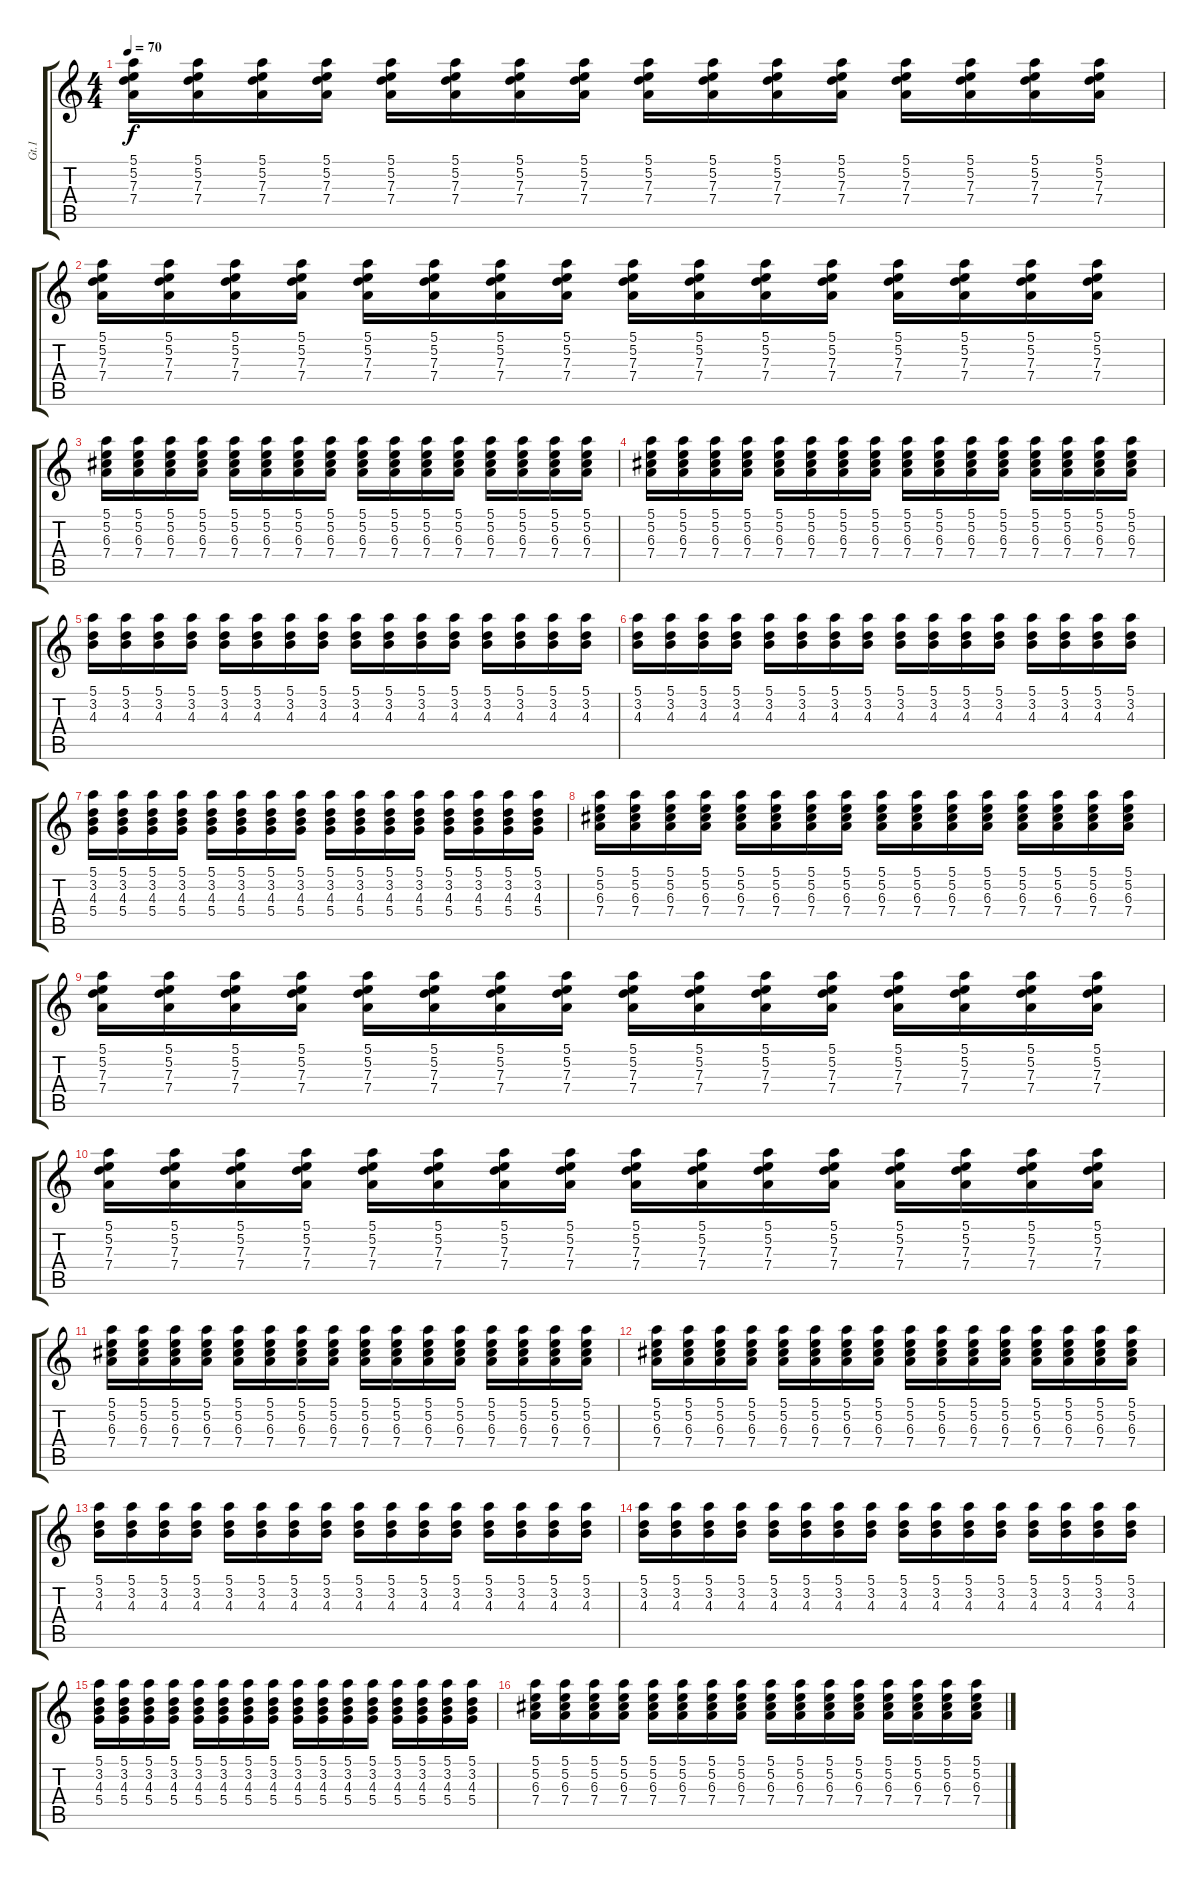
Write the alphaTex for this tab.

\track ("Gt.1" "Gt.1") {instrument distortionguitar}
\staff {score tabs}
\tuning (E4 B3 G3 D3 A2 E2) {hide}
\ts (4 4)
\tempo 70
\clef g2
\ks c
(5.1 5.2 7.3 7.4).16{dy f} (5.1 5.2 7.3 7.4).16 (5.1 5.2 7.3 7.4).16 (5.1 5.2 7.3 7.4).16 (5.1 5.2 7.3 7.4).16 (5.1 5.2 7.3 7.4).16 (5.1 5.2 7.3 7.4).16 (5.1 5.2 7.3 7.4).16 (5.1 5.2 7.3 7.4).16 (5.1 5.2 7.3 7.4).16 (5.1 5.2 7.3 7.4).16 (5.1 5.2 7.3 7.4).16 (5.1 5.2 7.3 7.4).16 (5.1 5.2 7.3 7.4).16 (5.1 5.2 7.3 7.4).16 (5.1 5.2 7.3 7.4).16 |
(5.1 5.2 7.3 7.4).16 (5.1 5.2 7.3 7.4).16 (5.1 5.2 7.3 7.4).16 (5.1 5.2 7.3 7.4).16 (5.1 5.2 7.3 7.4).16 (5.1 5.2 7.3 7.4).16 (5.1 5.2 7.3 7.4).16 (5.1 5.2 7.3 7.4).16 (5.1 5.2 7.3 7.4).16 (5.1 5.2 7.3 7.4).16 (5.1 5.2 7.3 7.4).16 (5.1 5.2 7.3 7.4).16 (5.1 5.2 7.3 7.4).16 (5.1 5.2 7.3 7.4).16 (5.1 5.2 7.3 7.4).16 (5.1 5.2 7.3 7.4).16 |
(5.1 5.2 6.3 7.4).16 (5.1 5.2 6.3 7.4).16 (5.1 5.2 6.3 7.4).16 (5.1 5.2 6.3 7.4).16 (5.1 5.2 6.3 7.4).16 (5.1 5.2 6.3 7.4).16 (5.1 5.2 6.3 7.4).16 (5.1 5.2 6.3 7.4).16 (5.1 5.2 6.3 7.4).16 (5.1 5.2 6.3 7.4).16 (5.1 5.2 6.3 7.4).16 (5.1 5.2 6.3 7.4).16 (5.1 5.2 6.3 7.4).16 (5.1 5.2 6.3 7.4).16 (5.1 5.2 6.3 7.4).16 (5.1 5.2 6.3 7.4).16 |
(5.1 5.2 6.3 7.4).16 (5.1 5.2 6.3 7.4).16 (5.1 5.2 6.3 7.4).16 (5.1 5.2 6.3 7.4).16 (5.1 5.2 6.3 7.4).16 (5.1 5.2 6.3 7.4).16 (5.1 5.2 6.3 7.4).16 (5.1 5.2 6.3 7.4).16 (5.1 5.2 6.3 7.4).16 (5.1 5.2 6.3 7.4).16 (5.1 5.2 6.3 7.4).16 (5.1 5.2 6.3 7.4).16 (5.1 5.2 6.3 7.4).16 (5.1 5.2 6.3 7.4).16 (5.1 5.2 6.3 7.4).16 (5.1 5.2 6.3 7.4).16 |
(5.1 3.2 4.3).16 (5.1 3.2 4.3).16 (5.1 3.2 4.3).16 (5.1 3.2 4.3).16 (5.1 3.2 4.3).16 (5.1 3.2 4.3).16 (5.1 3.2 4.3).16 (5.1 3.2 4.3).16 (5.1 3.2 4.3).16 (5.1 3.2 4.3).16 (5.1 3.2 4.3).16 (5.1 3.2 4.3).16 (5.1 3.2 4.3).16 (5.1 3.2 4.3).16 (5.1 3.2 4.3).16 (5.1 3.2 4.3).16 |
(5.1 3.2 4.3).16 (5.1 3.2 4.3).16 (5.1 3.2 4.3).16 (5.1 3.2 4.3).16 (5.1 3.2 4.3).16 (5.1 3.2 4.3).16 (5.1 3.2 4.3).16 (5.1 3.2 4.3).16 (5.1 3.2 4.3).16 (5.1 3.2 4.3).16 (5.1 3.2 4.3).16 (5.1 3.2 4.3).16 (5.1 3.2 4.3).16 (5.1 3.2 4.3).16 (5.1 3.2 4.3).16 (5.1 3.2 4.3).16 |
(5.1 3.2 4.3 5.4).16 (5.1 3.2 4.3 5.4).16 (5.1 3.2 4.3 5.4).16 (5.1 3.2 4.3 5.4).16 (5.1 3.2 4.3 5.4).16 (5.1 3.2 4.3 5.4).16 (5.1 3.2 4.3 5.4).16 (5.1 3.2 4.3 5.4).16 (5.1 3.2 4.3 5.4).16 (5.1 3.2 4.3 5.4).16 (5.1 3.2 4.3 5.4).16 (5.1 3.2 4.3 5.4).16 (5.1 3.2 4.3 5.4).16 (5.1 3.2 4.3 5.4).16 (5.1 3.2 4.3 5.4).16 (5.1 3.2 4.3 5.4).16 |
(5.1 5.2 6.3 7.4).16 (5.1 5.2 6.3 7.4).16 (5.1 5.2 6.3 7.4).16 (5.1 5.2 6.3 7.4).16 (5.1 5.2 6.3 7.4).16 (5.1 5.2 6.3 7.4).16 (5.1 5.2 6.3 7.4).16 (5.1 5.2 6.3 7.4).16 (5.1 5.2 6.3 7.4).16 (5.1 5.2 6.3 7.4).16 (5.1 5.2 6.3 7.4).16 (5.1 5.2 6.3 7.4).16 (5.1 5.2 6.3 7.4).16 (5.1 5.2 6.3 7.4).16 (5.1 5.2 6.3 7.4).16 (5.1 5.2 6.3 7.4).16 |
(5.1 5.2 7.3 7.4).16 (5.1 5.2 7.3 7.4).16 (5.1 5.2 7.3 7.4).16 (5.1 5.2 7.3 7.4).16 (5.1 5.2 7.3 7.4).16 (5.1 5.2 7.3 7.4).16 (5.1 5.2 7.3 7.4).16 (5.1 5.2 7.3 7.4).16 (5.1 5.2 7.3 7.4).16 (5.1 5.2 7.3 7.4).16 (5.1 5.2 7.3 7.4).16 (5.1 5.2 7.3 7.4).16 (5.1 5.2 7.3 7.4).16 (5.1 5.2 7.3 7.4).16 (5.1 5.2 7.3 7.4).16 (5.1 5.2 7.3 7.4).16 |
(5.1 5.2 7.3 7.4).16 (5.1 5.2 7.3 7.4).16 (5.1 5.2 7.3 7.4).16 (5.1 5.2 7.3 7.4).16 (5.1 5.2 7.3 7.4).16 (5.1 5.2 7.3 7.4).16 (5.1 5.2 7.3 7.4).16 (5.1 5.2 7.3 7.4).16 (5.1 5.2 7.3 7.4).16 (5.1 5.2 7.3 7.4).16 (5.1 5.2 7.3 7.4).16 (5.1 5.2 7.3 7.4).16 (5.1 5.2 7.3 7.4).16 (5.1 5.2 7.3 7.4).16 (5.1 5.2 7.3 7.4).16 (5.1 5.2 7.3 7.4).16 |
(5.1 5.2 6.3 7.4).16 (5.1 5.2 6.3 7.4).16 (5.1 5.2 6.3 7.4).16 (5.1 5.2 6.3 7.4).16 (5.1 5.2 6.3 7.4).16 (5.1 5.2 6.3 7.4).16 (5.1 5.2 6.3 7.4).16 (5.1 5.2 6.3 7.4).16 (5.1 5.2 6.3 7.4).16 (5.1 5.2 6.3 7.4).16 (5.1 5.2 6.3 7.4).16 (5.1 5.2 6.3 7.4).16 (5.1 5.2 6.3 7.4).16 (5.1 5.2 6.3 7.4).16 (5.1 5.2 6.3 7.4).16 (5.1 5.2 6.3 7.4).16 |
(5.1 5.2 6.3 7.4).16 (5.1 5.2 6.3 7.4).16 (5.1 5.2 6.3 7.4).16 (5.1 5.2 6.3 7.4).16 (5.1 5.2 6.3 7.4).16 (5.1 5.2 6.3 7.4).16 (5.1 5.2 6.3 7.4).16 (5.1 5.2 6.3 7.4).16 (5.1 5.2 6.3 7.4).16 (5.1 5.2 6.3 7.4).16 (5.1 5.2 6.3 7.4).16 (5.1 5.2 6.3 7.4).16 (5.1 5.2 6.3 7.4).16 (5.1 5.2 6.3 7.4).16 (5.1 5.2 6.3 7.4).16 (5.1 5.2 6.3 7.4).16 |
(5.1 3.2 4.3).16 (5.1 3.2 4.3).16 (5.1 3.2 4.3).16 (5.1 3.2 4.3).16 (5.1 3.2 4.3).16 (5.1 3.2 4.3).16 (5.1 3.2 4.3).16 (5.1 3.2 4.3).16 (5.1 3.2 4.3).16 (5.1 3.2 4.3).16 (5.1 3.2 4.3).16 (5.1 3.2 4.3).16 (5.1 3.2 4.3).16 (5.1 3.2 4.3).16 (5.1 3.2 4.3).16 (5.1 3.2 4.3).16 |
(5.1 3.2 4.3).16 (5.1 3.2 4.3).16 (5.1 3.2 4.3).16 (5.1 3.2 4.3).16 (5.1 3.2 4.3).16 (5.1 3.2 4.3).16 (5.1 3.2 4.3).16 (5.1 3.2 4.3).16 (5.1 3.2 4.3).16 (5.1 3.2 4.3).16 (5.1 3.2 4.3).16 (5.1 3.2 4.3).16 (5.1 3.2 4.3).16 (5.1 3.2 4.3).16 (5.1 3.2 4.3).16 (5.1 3.2 4.3).16 |
(5.1 3.2 4.3 5.4).16 (5.1 3.2 4.3 5.4).16 (5.1 3.2 4.3 5.4).16 (5.1 3.2 4.3 5.4).16 (5.1 3.2 4.3 5.4).16 (5.1 3.2 4.3 5.4).16 (5.1 3.2 4.3 5.4).16 (5.1 3.2 4.3 5.4).16 (5.1 3.2 4.3 5.4).16 (5.1 3.2 4.3 5.4).16 (5.1 3.2 4.3 5.4).16 (5.1 3.2 4.3 5.4).16 (5.1 3.2 4.3 5.4).16 (5.1 3.2 4.3 5.4).16 (5.1 3.2 4.3 5.4).16 (5.1 3.2 4.3 5.4).16 |
(5.1 5.2 6.3 7.4).16 (5.1 5.2 6.3 7.4).16 (5.1 5.2 6.3 7.4).16 (5.1 5.2 6.3 7.4).16 (5.1 5.2 6.3 7.4).16 (5.1 5.2 6.3 7.4).16 (5.1 5.2 6.3 7.4).16 (5.1 5.2 6.3 7.4).16 (5.1 5.2 6.3 7.4).16 (5.1 5.2 6.3 7.4).16 (5.1 5.2 6.3 7.4).16 (5.1 5.2 6.3 7.4).16 (5.1 5.2 6.3 7.4).16 (5.1 5.2 6.3 7.4).16 (5.1 5.2 6.3 7.4).16 (5.1 5.2 6.3 7.4).16
